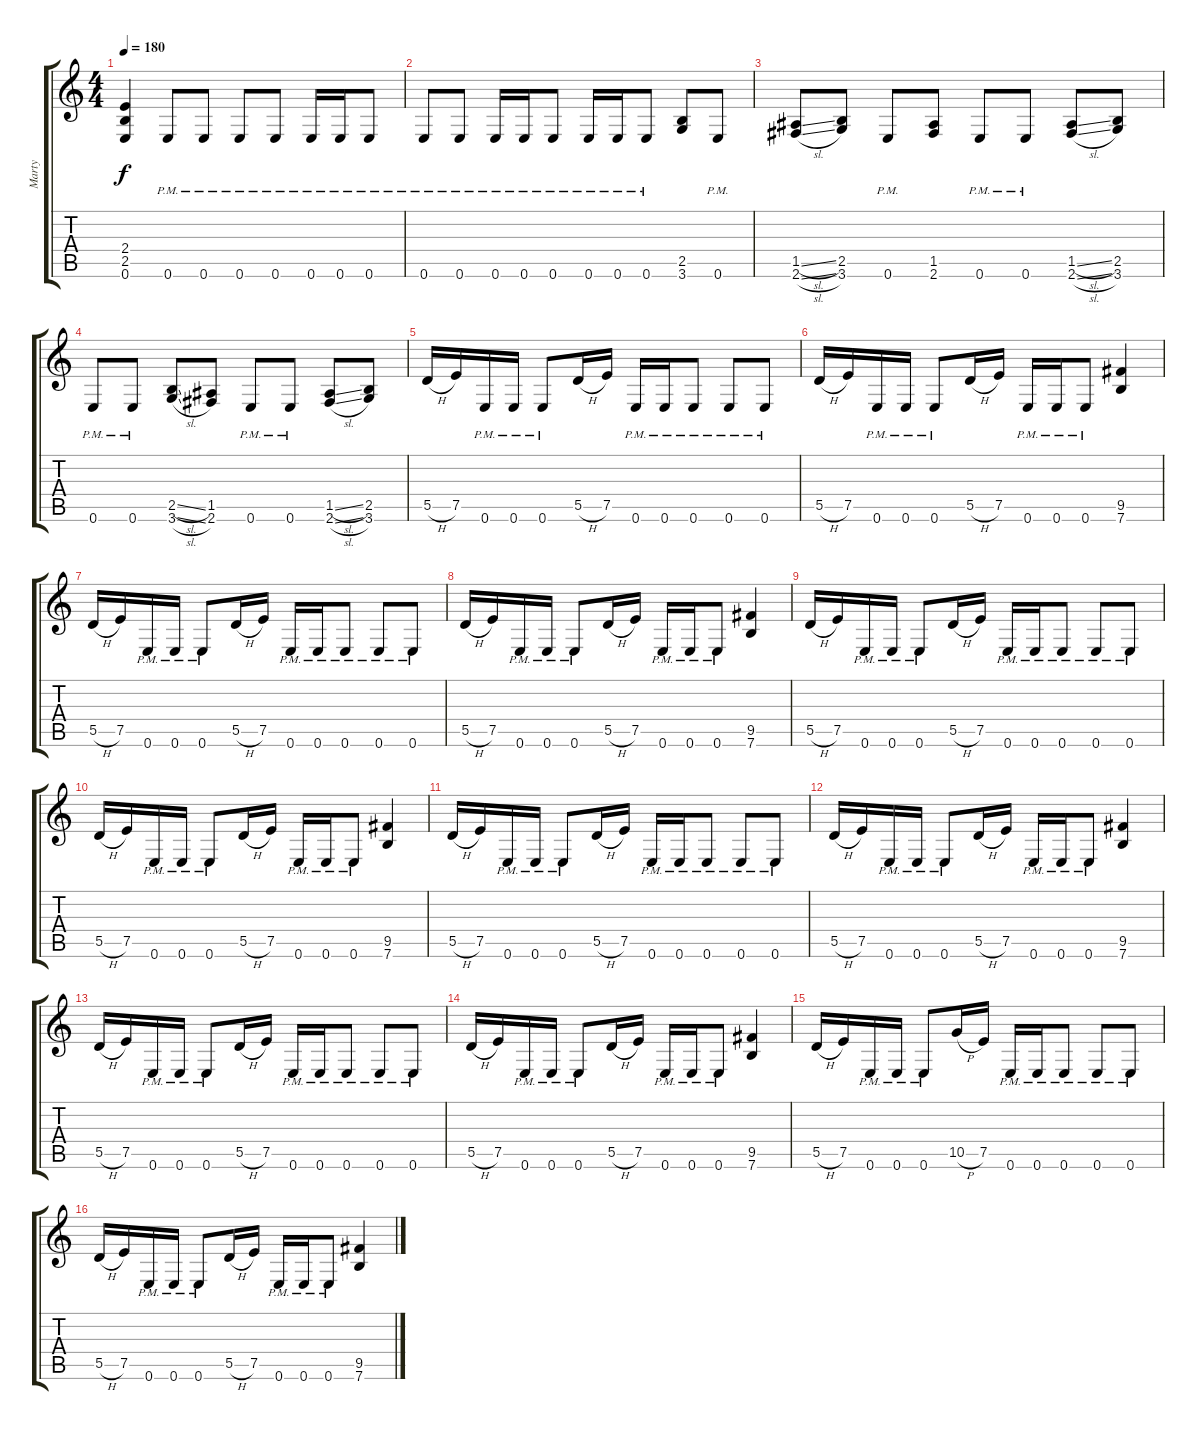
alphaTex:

\track ("Marty" "Marty") {mute instrument distortionguitar}
\staff {score tabs}
\tuning (E4 B3 G3 D3 A2 E2) {hide}
\ts (4 4)
\tempo 180
\clef g2
\ks c
(2.4 2.5 0.6).4{dy f} 0.6{pm}.8 0.6{pm}.8 0.6{pm}.8 0.6{pm}.8 0.6{pm}.16 0.6{pm}.16 0.6{pm}.8 |
0.6{pm}.8 0.6{pm}.8 0.6{pm}.16 0.6{pm}.16 0.6{pm}.8 0.6{pm}.16 0.6{pm}.16 0.6{pm}.8 (2.5 3.6).8 0.6{pm}.8 |
(1.5{sl} 2.6{sl}).8 (2.5 3.6).8 0.6{pm}.8 (1.5 2.6).8 0.6{pm}.8 0.6{pm}.8 (1.5{sl} 2.6{sl}).8 (2.5 3.6).8 |
0.6{pm}.8 0.6{pm}.8 (2.5{sl} 3.6{sl}).8 (1.5 2.6).8 0.6{pm}.8 0.6{pm}.8 (1.5{sl} 2.6{sl}).8 (2.5 3.6).8 |
5.5{h}.16 7.5.16 0.6{pm}.16 0.6{pm}.16 0.6{pm}.8 5.5{h}.16 7.5.16 0.6{pm}.16 0.6{pm}.16 0.6{pm}.8 0.6{pm}.8 0.6{pm}.8 |
5.5{h}.16 7.5.16 0.6{pm}.16 0.6{pm}.16 0.6{pm}.8 5.5{h}.16 7.5.16 0.6{pm}.16 0.6{pm}.16 0.6{pm}.8 (9.5 7.6).4 |
5.5{h}.16 7.5.16 0.6{pm}.16 0.6{pm}.16 0.6{pm}.8 5.5{h}.16 7.5.16 0.6{pm}.16 0.6{pm}.16 0.6{pm}.8 0.6{pm}.8 0.6{pm}.8 |
5.5{h}.16 7.5.16 0.6{pm}.16 0.6{pm}.16 0.6{pm}.8 5.5{h}.16 7.5.16 0.6{pm}.16 0.6{pm}.16 0.6{pm}.8 (9.5 7.6).4 |
5.5{h}.16 7.5.16 0.6{pm}.16 0.6{pm}.16 0.6{pm}.8 5.5{h}.16 7.5.16 0.6{pm}.16 0.6{pm}.16 0.6{pm}.8 0.6{pm}.8 0.6{pm}.8 |
5.5{h}.16 7.5.16 0.6{pm}.16 0.6{pm}.16 0.6{pm}.8 5.5{h}.16 7.5.16 0.6{pm}.16 0.6{pm}.16 0.6{pm}.8 (9.5 7.6).4 |
5.5{h}.16 7.5.16 0.6{pm}.16 0.6{pm}.16 0.6{pm}.8 5.5{h}.16 7.5.16 0.6{pm}.16 0.6{pm}.16 0.6{pm}.8 0.6{pm}.8 0.6{pm}.8 |
5.5{h}.16 7.5.16 0.6{pm}.16 0.6{pm}.16 0.6{pm}.8 5.5{h}.16 7.5.16 0.6{pm}.16 0.6{pm}.16 0.6{pm}.8 (9.5 7.6).4 |
5.5{h}.16 7.5.16 0.6{pm}.16 0.6{pm}.16 0.6{pm}.8 5.5{h}.16 7.5.16 0.6{pm}.16 0.6{pm}.16 0.6{pm}.8 0.6{pm}.8 0.6{pm}.8 |
5.5{h}.16 7.5.16 0.6{pm}.16 0.6{pm}.16 0.6{pm}.8 5.5{h}.16 7.5.16 0.6{pm}.16 0.6{pm}.16 0.6{pm}.8 (9.5 7.6).4 |
5.5{h}.16 7.5.16 0.6{pm}.16 0.6{pm}.16 0.6{pm}.8 10.5{h}.16 7.5.16 0.6{pm}.16 0.6{pm}.16 0.6{pm}.8 0.6{pm}.8 0.6{pm}.8 |
5.5{h}.16 7.5.16 0.6{pm}.16 0.6{pm}.16 0.6{pm}.8 5.5{h}.16 7.5.16 0.6{pm}.16 0.6{pm}.16 0.6{pm}.8 (9.5 7.6).4
